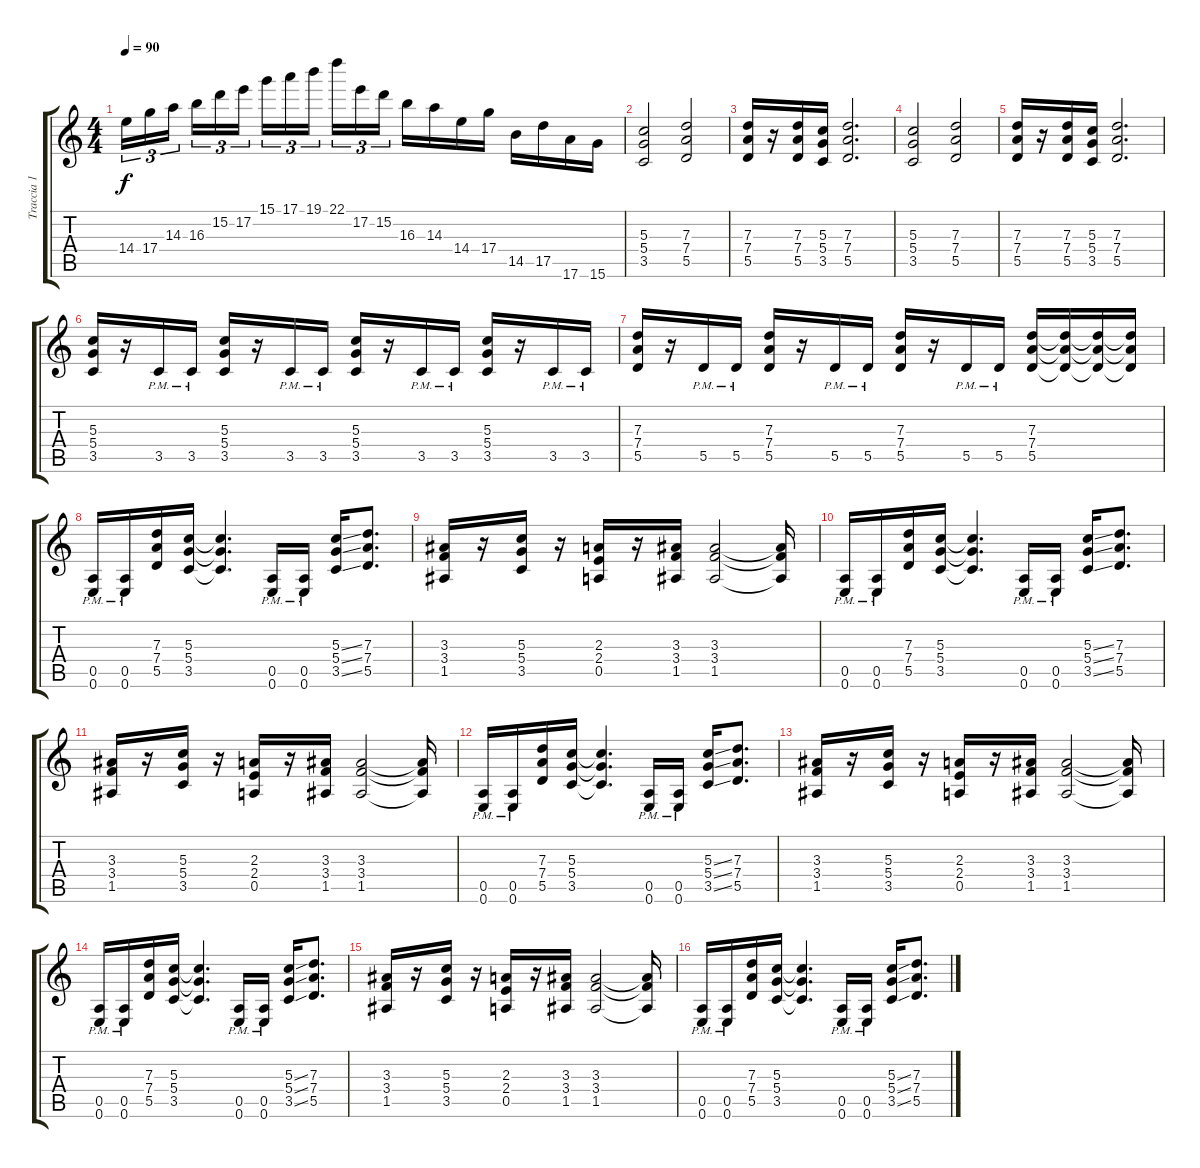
\track ("Traccia 1" "Traccia 1") {instrument distortionguitar}
\staff {score tabs}
\tuning (E4 B3 G3 D3 A2 E2) {hide}
\ts (4 4)
\tempo 90
\clef g2
\ks c
14.4.16{tu (3 2) dy f} 17.4.16{tu (3 2)} 14.3.16{tu (3 2) beam splitsecondary} 16.3.16{tu (3 2)} 15.2.16{tu (3 2)} 17.2.16{tu (3 2)} 15.1.16{tu (3 2)} 17.1.16{tu (3 2)} 19.1.16{tu (3 2) beam splitsecondary} 22.1.16{tu (3 2)} 17.2.16{tu (3 2)} 15.2.16{tu (3 2)} 16.3.16 14.3.16 14.4.16 17.4.16 14.5.16 17.5.16 17.6.16 15.6.16 |
(5.3 5.4 3.5).2 (7.3 7.4 5.5).2 |
(7.3 7.4 5.5).16 r.16 (7.3 7.4 5.5).16 (5.3 5.4 3.5).16 (7.3 7.4 5.5).2{d} |
(5.3 5.4 3.5).2 (7.3 7.4 5.5).2 |
(7.3 7.4 5.5).16 r.16 (7.3 7.4 5.5).16 (5.3 5.4 3.5).16 (7.3 7.4 5.5).2{d} |
(5.3 5.4 3.5).16 r.16 3.5{pm}.16 3.5{pm}.16 (5.3 5.4 3.5).16 r.16 3.5{pm}.16 3.5{pm}.16 (5.3 5.4 3.5).16 r.16 3.5{pm}.16 3.5{pm}.16 (5.3 5.4 3.5).16 r.16 3.5{pm}.16 3.5{pm}.16 |
(7.3 7.4 5.5).16 r.16 5.5{pm}.16 5.5{pm}.16 (7.3 7.4 5.5).16 r.16 5.5{pm}.16 5.5{pm}.16 (7.3 7.4 5.5).16 r.16 5.5{pm}.16 5.5{pm}.16 (7.3 7.4 5.5).16 (7.3{t} 7.4{t} 5.5{t}).16 (7.3{t} 7.4{t} 5.5{t}).16 (7.3{t} 7.4{t} 5.5{t}).16 |
(0.5{pm} 0.6{pm}).16 (0.5{pm} 0.6{pm}).16 (7.3 7.4 5.5).16 (5.3 5.4 3.5).16 (5.3{t} 5.4{t} 3.5{t}).4{d} (0.5{pm} 0.6{pm}).16 (0.5{pm} 0.6{pm}).16 (5.3{ss} 5.4{ss} 3.5{ss}).16 (7.3 7.4 5.5).8{d} |
(3.3 3.4 1.5).16 r.16 (5.3 5.4 3.5).16 r.16 (2.3 2.4 0.5).16 r.16 (3.3 3.4 1.5).16 (3.3 3.4 1.5).2 (3.3{t} 3.4{t} 1.5{t}).16 |
(0.5{pm} 0.6{pm}).16 (0.5{pm} 0.6{pm}).16 (7.3 7.4 5.5).16 (5.3 5.4 3.5).16 (5.3{t} 5.4{t} 3.5{t}).4{d} (0.5{pm} 0.6{pm}).16 (0.5{pm} 0.6{pm}).16 (5.3{ss} 5.4{ss} 3.5{ss}).16 (7.3 7.4 5.5).8{d} |
(3.3 3.4 1.5).16 r.16 (5.3 5.4 3.5).16 r.16 (2.3 2.4 0.5).16 r.16 (3.3 3.4 1.5).16 (3.3 3.4 1.5).2 (3.3{t} 3.4{t} 1.5{t}).16 |
(0.5{pm} 0.6{pm}).16 (0.5{pm} 0.6{pm}).16 (7.3 7.4 5.5).16 (5.3 5.4 3.5).16 (5.3{t} 5.4{t} 3.5{t}).4{d} (0.5{pm} 0.6{pm}).16 (0.5{pm} 0.6{pm}).16 (5.3{ss} 5.4{ss} 3.5{ss}).16 (7.3 7.4 5.5).8{d} |
(3.3 3.4 1.5).16 r.16 (5.3 5.4 3.5).16 r.16 (2.3 2.4 0.5).16 r.16 (3.3 3.4 1.5).16 (3.3 3.4 1.5).2 (3.3{t} 3.4{t} 1.5{t}).16 |
(0.5{pm} 0.6{pm}).16 (0.5{pm} 0.6{pm}).16 (7.3 7.4 5.5).16 (5.3 5.4 3.5).16 (5.3{t} 5.4{t} 3.5{t}).4{d} (0.5{pm} 0.6{pm}).16 (0.5{pm} 0.6{pm}).16 (5.3{ss} 5.4{ss} 3.5{ss}).16 (7.3 7.4 5.5).8{d} |
(3.3 3.4 1.5).16 r.16 (5.3 5.4 3.5).16 r.16 (2.3 2.4 0.5).16 r.16 (3.3 3.4 1.5).16 (3.3 3.4 1.5).2 (3.3{t} 3.4{t} 1.5{t}).16 |
(0.5{pm} 0.6{pm}).16 (0.5{pm} 0.6{pm}).16 (7.3 7.4 5.5).16 (5.3 5.4 3.5).16 (5.3{t} 5.4{t} 3.5{t}).4{d} (0.5{pm} 0.6{pm}).16 (0.5{pm} 0.6{pm}).16 (5.3{ss} 5.4{ss} 3.5{ss}).16 (7.3 7.4 5.5).8{d}
